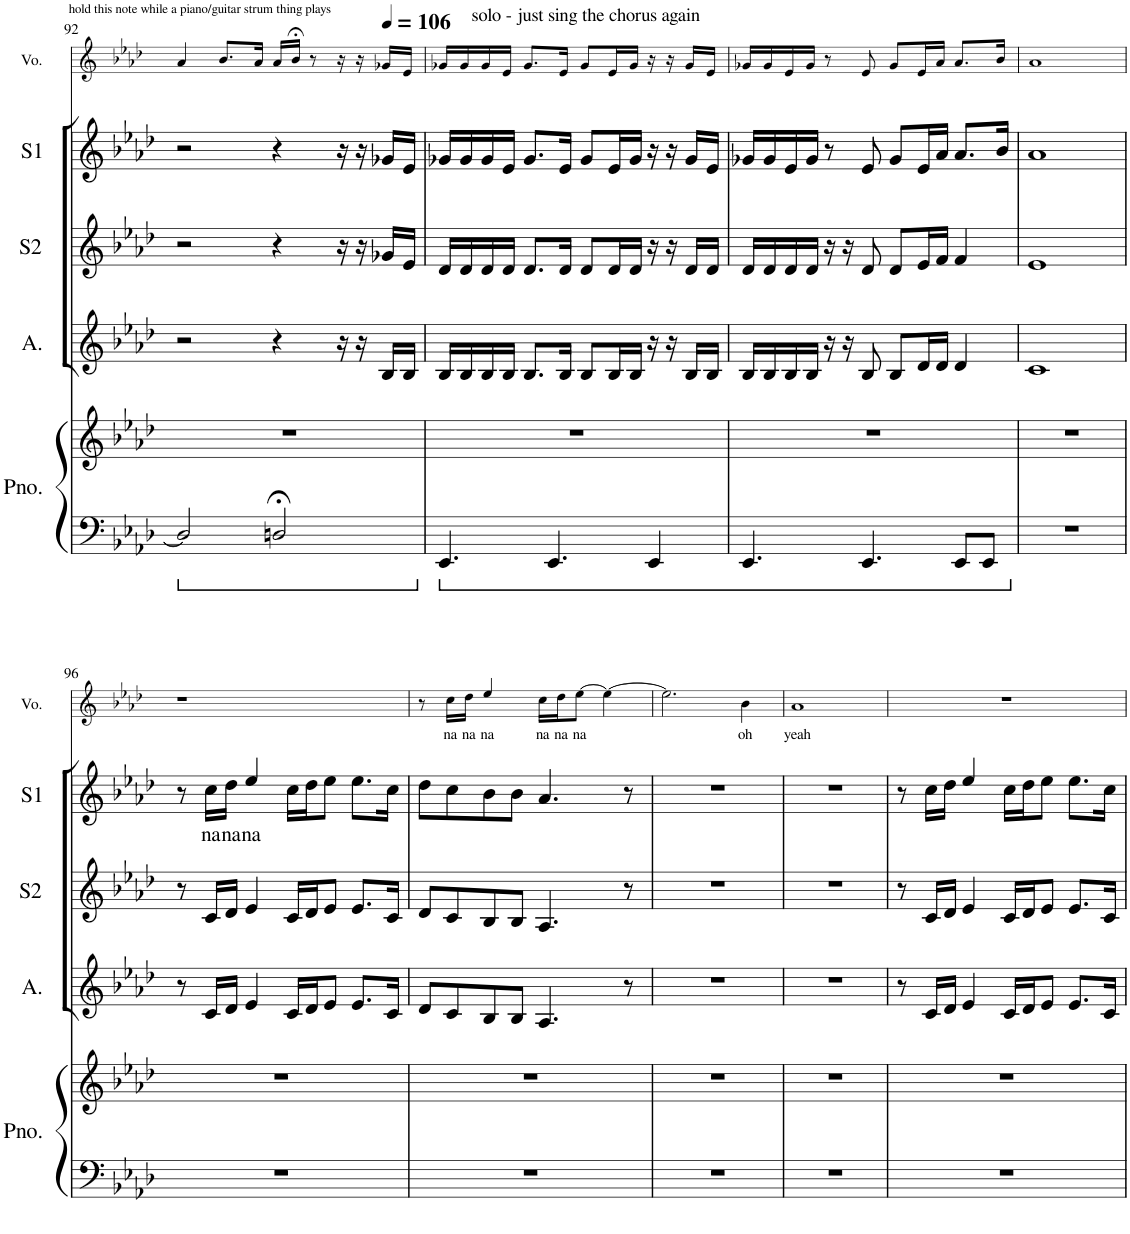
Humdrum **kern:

**kern	**kern	**kern	**kern	**kern	**text	**kern	**text
*part5	*part5	*part4	*part3	*part2	*part2	*part1	*part1
*staff6	*staff5	*staff4	*staff3	*staff2	*staff2	*staff1	*staff1
*I"Piano	*	*I"Alto	*I"Soprano 2	*I"Soprano 1	*	*I"Voice	*
*I'Pno.	*	*I'A.	*I'S2	*I'S1	*	*I'Vo.	*
!!LO:PB:g=z
*clefF4	*clefG2	*clefG2	*clefG2	*clefG2	*	*clefG2	*
*	*	*Trd1c2	*	*	*	*	*
*k[b-e-a-d-]	*k[b-e-a-d-]	*k[b-e-a-d-]	*k[b-e-a-d-]	*k[b-e-a-d-]	*	*k[b-e-a-d-]	*
*M4/4	*M4/4	*M4/4	*M4/4	*M4/4	*	*M4/4	*
=92	=92	=92	=92	=92	=92	=92	=92
2D-/]	1r	2r	2r	2r	.	4a-/	.
.	.	.	.	.	.	8.b-/L	.
.	.	.	.	.	.	16a-/Jk	.
2Dn;</	.	4r	4r	4r	.	16a-/LL	.
!	!	!	!	!	!	!LO:TX:a:t=hold this note while a piano/guitar strum thing plays	!
.	.	.	.	.	.	16b-;</JJ	.
.	.	.	.	.	.	8r	.
.	.	16r	16r	16r	.	16r	.
.	.	16r	16r	16r	.	16r	.
*	*	*	*	*	*	*MM106	*
.	.	16B-/LL	16g-X/LL	16g-X/LL	.	16g-X/LL	.
.	.	16B-/JJ	16e-/JJ	16e-/JJ	.	16e-/JJ	.
=93	=93	=93	=93	=93	=93	=93	=93
4.EE-/	1r	16B-/LL	16d-/LL	16g-X/LL	.	16g-X/LL	.
.	.	16B-/	16d-/	16g-/	.	16g-/	.
.	.	16B-/	16d-/	16g-/	.	16g-/	.
.	.	16B-/JJ	16d-/JJ	16e-/JJ	.	16e-/JJ	.
!	!	!	!	!	!	!LO:TX:a:t=solo - just sing the chorus again	!
.	.	8.B-/L	8.d-/L	8.g-/L	.	8.g-/L	.
4.EE-/	.	.	.	.	.	.	.
.	.	16B-/Jk	16d-/Jk	16e-/Jk	.	16e-/Jk	.
.	.	8B-/L	8d-/L	8g-/L	.	8g-/L	.
.	.	16B-/L	16d-/L	16e-/L	.	16e-/L	.
.	.	16B-/JJ	16d-/JJ	16g-/JJ	.	16g-/JJ	.
4EE-/	.	16r	16r	16r	.	16r	.
.	.	16r	16r	16r	.	16r	.
.	.	16B-/LL	16d-/LL	16g-/LL	.	16g-/LL	.
.	.	16B-/JJ	16d-/JJ	16e-/JJ	.	16e-/JJ	.
=94	=94	=94	=94	=94	=94	=94	=94
4.EE-/	1r	16B-/LL	16d-/LL	16g-X/LL	.	16g-X/LL	.
.	.	16B-/	16d-/	16g-/	.	16g-/	.
.	.	16B-/	16d-/	16e-/	.	16e-/	.
.	.	16B-/JJ	16d-/JJ	16g-/JJ	.	16g-/JJ	.
.	.	16r	16r	8r	.	8r	.
.	.	16r	16r	.	.	.	.
4.EE-/	.	8B-/	8d-/	8e-/	.	8e-/	.
.	.	8B-/L	8d-/L	8g-/L	.	8g-/L	.
.	.	16d-/L	16e-/L	16e-/L	.	16e-/L	.
.	.	16d-/JJ	16f/JJ	16a-/JJ	.	16a-/JJ	.
8EE-/L	.	4d-/	4f/	8.a-/L	.	8.a-/L	.
8EE-/J	.	.	.	.	.	.	.
.	.	.	.	16b-/Jk	.	16b-/Jk	.
=95	=95	=95	=95	=95	=95	=95	=95
1r	1r	1c	1e-	1a-	.	1a-	.
!!LO:LB:g=z
=96	=96	=96	=96	=96	=96	=96	=96
1r	1r	8r	8r	8r	.	1r	.
!	!	!	!	!	!LO:LY:b	!	!
.	.	16c/LL	16c/LL	16cc\LL	na	.	.
!	!	!	!	!	!LO:LY:b	!	!
.	.	16d-/JJ	16d-/JJ	16dd-\JJ	na	.	.
!	!	!	!	!	!LO:LY:b	!	!
.	.	4e-/	4e-/	4ee-/	na	.	.
.	.	16c/LL	16c/LL	16cc\LL	.	.	.
.	.	16d-/J	16d-/J	16dd-\J	.	.	.
.	.	8e-/J	8e-/J	8ee-\J	.	.	.
.	.	8.e-/L	8.e-/L	8.ee-\L	.	.	.
.	.	16c/Jk	16c/Jk	16cc\Jk	.	.	.
=97	=97	=97	=97	=97	=97	=97	=97
1r	1r	8d-/L	8d-/L	8dd-\L	.	8r	.
!	!	!	!	!	!	!	!LO:LY:b
.	.	8c/	8c/	8cc\	.	16cc\LL	na
!	!	!	!	!	!	!	!LO:LY:b
.	.	.	.	.	.	16dd-\JJ	na
!	!	!	!	!	!	!	!LO:LY:b
.	.	8B-/	8B-/	8b-\	.	4ee-/	na
.	.	8B-/J	8B-/J	8b-\J	.	.	.
!	!	!	!	!	!	!	!LO:LY:b
.	.	4.A-/	4.A-/	4.a-/	.	16cc\LL	na
!	!	!	!	!	!	!	!LO:LY:b
.	.	.	.	.	.	16dd-\J	na
!	!	!	!	!	!	!	!LO:LY:b
.	.	.	.	.	.	[8ee-\J	na
.	.	.	.	.	.	4ee-\_	.
.	.	8r	8r	8r	.	.	.
=98	=98	=98	=98	=98	=98	=98	=98
1r	1r	1r	1r	1r	.	2.ee-\]	.
!	!	!	!	!	!	!	!LO:LY:b
.	.	.	.	.	.	4b-\	oh
=99	=99	=99	=99	=99	=99	=99	=99
!	!	!	!	!	!	!	!LO:LY:b
1r	1r	1r	1r	1r	.	1a-	yeah
=100	=100	=100	=100	=100	=100	=100	=100
1r	1r	8r	8r	8r	.	1r	.
.	.	16c/LL	16c/LL	16cc\LL	.	.	.
.	.	16d-/JJ	16d-/JJ	16dd-\JJ	.	.	.
.	.	4e-/	4e-/	4ee-/	.	.	.
.	.	16c/LL	16c/LL	16cc\LL	.	.	.
.	.	16d-/J	16d-/J	16dd-\J	.	.	.
.	.	8e-/J	8e-/J	8ee-\J	.	.	.
.	.	8.e-/L	8.e-/L	8.ee-\L	.	.	.
.	.	16c/Jk	16c/Jk	16cc\Jk	.	.	.
=	=	=	=	=	=	=	=
*-	*-	*-	*-	*-	*-	*-	*-
